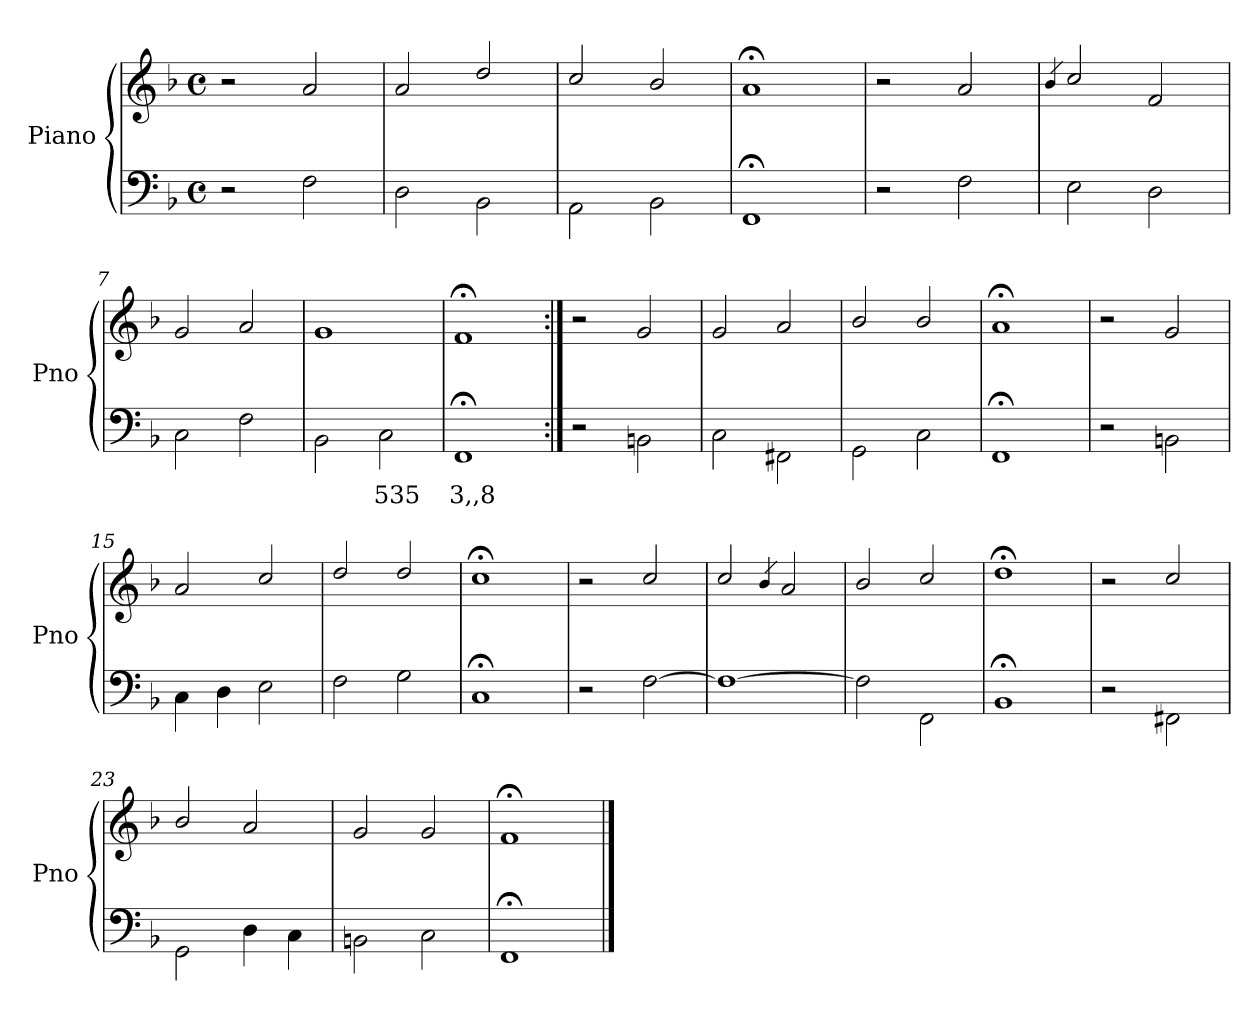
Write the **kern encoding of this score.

**kern	**text	**kern
*part1	*part1	*part1
*staff2	*staff2	*staff1
*I"Piano	*	*
*I'Pno	*	*
*clefF4	*	*clefG2
*k[b-]	*	*k[b-]
*F:	*	*F:
*M4/4	*	*M4/4
*met(c)	*	*met(c)
=1	=1	=1
2r	.	2r
2F\	.	2a/
=2	=2	=2
2D\	.	2a/
2BB-\	.	2dd/
=3	=3	=3
2AA\	.	2cc/
2BB-\	.	2b-/
=4	=4	=4
1FF;\	.	1a;</
=5	=5	=5
2r	.	2r
2F\	.	2a/
=6	=6	=6
.	.	4qb-/
2E\	.	2cc/
2D\	.	2f/
=7	=7	=7
2C\	.	2g/
2F\	.	2a/
=8	=8	=8
2BB-\	.	1g/
!	!LO:LY:a	!
2C\	535	.
=9	=9	=9
!	!LO:LY:a	!
1FF;\	3,,8	1f;</
!!LO:LB:g=z
=10:|!	=10:|!	=10:|!
2r	.	2r
2BBn\	.	2g/
=11	=11	=11
2C\	.	2g/
2FF#X\	.	2a/
=12	=12	=12
2GG\	.	2b-/
2C\	.	2b-/
=13	=13	=13
1FF;\	.	1a;</
=14	=14	=14
2r	.	2r
2BBn\	.	2g/
=15	=15	=15
4C\	.	2a/
4D\	.	.
2E\	.	2cc/
=16	=16	=16
2F\	.	2dd/
2G\	.	2dd/
=17	=17	=17
1C;\	.	1cc;</
!!LO:LB:g=z
=18	=18	=18
2r	.	2r
[<2F\	.	2cc/
=19	=19	=19
1F\_<	.	2cc/
.	.	4qb-/
.	.	2a/
=20	=20	=20
2F\]	.	2b-/
2FF\	.	2cc/
=21	=21	=21
1BB-;\	.	1dd;</
=22	=22	=22
2r	.	2r
2FF#X\	.	2cc/
=23	=23	=23
2GG\	.	2b-/
4D\	.	2a/
4C\	.	.
=24	=24	=24
2BBn\	.	2g/
2C\	.	2g/
=25	=25	=25
1FF;\	.	1f;</
==	==	==
*-	*-	*-
